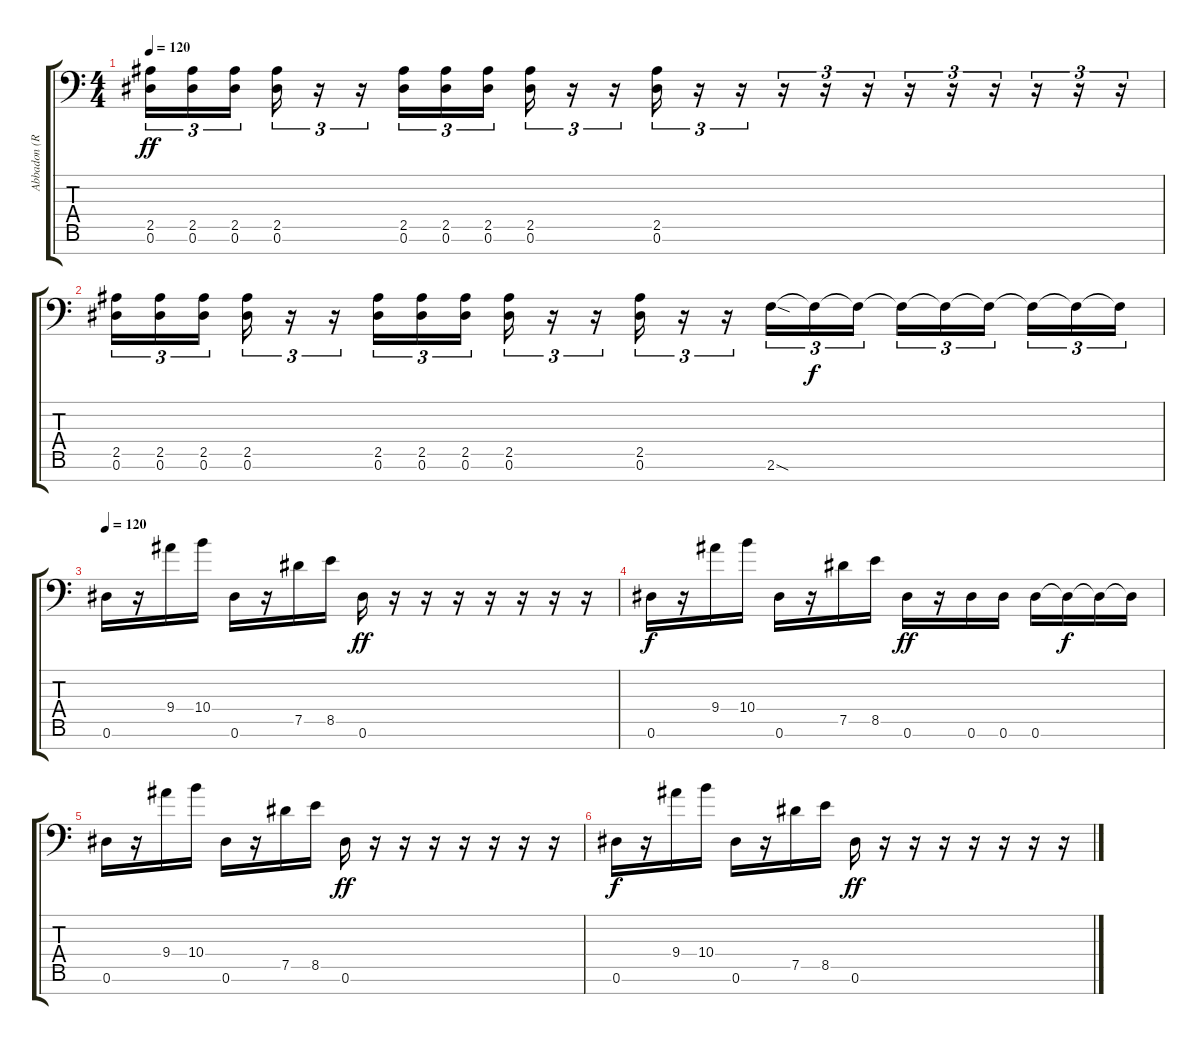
\track ("Abbadon (Rythm Guitar 2)" "Abbadon (R") {instrument distortionguitar}
\staff {score tabs}
\tuning (Eb4 Bb3 Gb3 Db3 Ab2 Eb2 Bb1) {hide}
\ts (4 4)
\tempo 120
\clef f4
\ks c
(2.5 0.6).16{tu (3 2) dy ff} (2.5 0.6).16{tu (3 2)} (2.5 0.6).16{tu (3 2) beam splitsecondary} (2.5 0.6).16{tu (3 2)} r.16{tu (3 2)} r.16{tu (3 2)} (2.5 0.6).16{tu (3 2)} (2.5 0.6).16{tu (3 2)} (2.5 0.6).16{tu (3 2) beam splitsecondary} (2.5 0.6).16{tu (3 2)} r.16{tu (3 2)} r.16{tu (3 2)} (2.5 0.6).16{tu (3 2)} r.16{tu (3 2)} r.16{tu (3 2)} r.16{tu (3 2)} r.16{tu (3 2)} r.16{tu (3 2)} r.16{tu (3 2)} r.16{tu (3 2)} r.16{tu (3 2)} r.16{tu (3 2)} r.16{tu (3 2)} r.16{tu (3 2)} |
(2.5 0.6).16{tu (3 2)} (2.5 0.6).16{tu (3 2)} (2.5 0.6).16{tu (3 2) beam splitsecondary} (2.5 0.6).16{tu (3 2)} r.16{tu (3 2)} r.16{tu (3 2)} (2.5 0.6).16{tu (3 2)} (2.5 0.6).16{tu (3 2)} (2.5 0.6).16{tu (3 2) beam splitsecondary} (2.5 0.6).16{tu (3 2)} r.16{tu (3 2)} r.16{tu (3 2)} (2.5 0.6).16{tu (3 2)} r.16{tu (3 2)} r.16{tu (3 2)} 2.6{sod}.16{tu (3 2)} 2.6{t}.16{tu (3 2) dy f} 2.6{t}.16{tu (3 2)} 2.6{t}.16{tu (3 2)} 2.6{t}.16{tu (3 2)} 2.6{t}.16{tu (3 2) beam splitsecondary} 2.6{t}.16{tu (3 2)} 2.6{t}.16{tu (3 2)} 2.6{t}.16{tu (3 2)} |
\tempo 120
0.6.16 r.16 9.4.16 10.4.16 0.6.16 r.16 7.5.16 8.5.16 0.6.16{dy ff} r.16 r.16 r.16 r.16 r.16 r.16 r.16 |
0.6.16{dy f} r.16 9.4.16 10.4.16 0.6.16 r.16 7.5.16 8.5.16 0.6.16{dy ff} r.16 0.6.16 0.6.16 0.6.16 0.6{t}.16{dy f} 0.6{t}.16 0.6{t}.16 |
0.6.16 r.16 9.4.16 10.4.16 0.6.16 r.16 7.5.16 8.5.16 0.6.16{dy ff} r.16 r.16 r.16 r.16 r.16 r.16 r.16 |
0.6.16{dy f} r.16 9.4.16 10.4.16 0.6.16 r.16 7.5.16 8.5.16 0.6.16{dy ff} r.16 r.16 r.16 r.16 r.16 r.16 r.16
